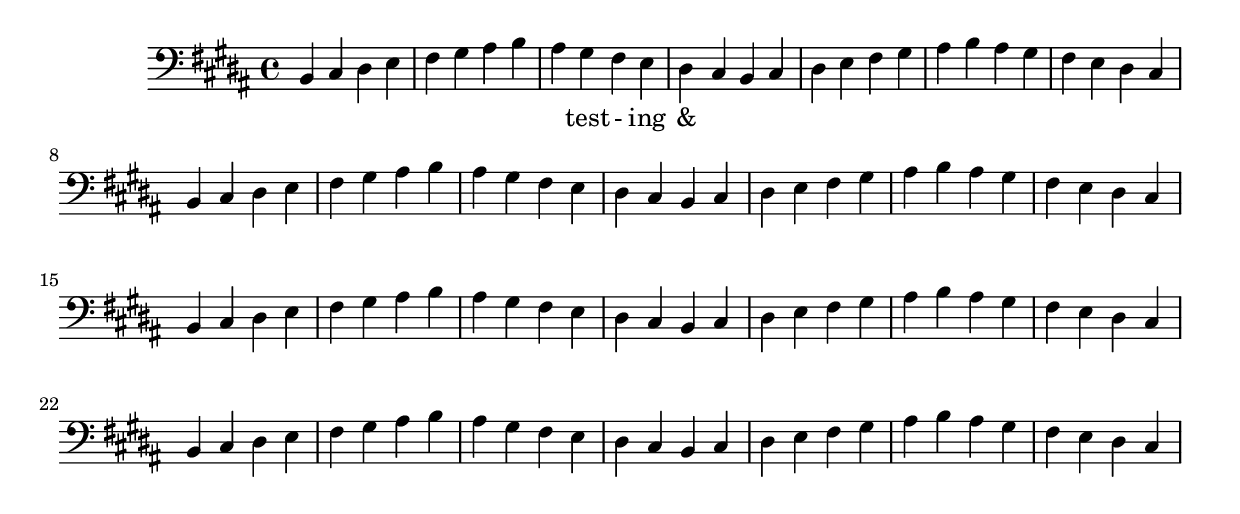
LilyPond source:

\version "2.18.2"
\language "english"

\score {
  
  \transpose c b, {
    <<
    
      \relative c' {
        \key c \major
        \clef bass
        \repeat unfold 8 {
         c,4 d e f 
         g a b c 
         b a g f 
         e d  %m1
        %m2
        }
      }
    
     
      \addlyrics {
       | _ _ _ _ | _ _ _ _ | 
        _ test - ing &
      } 
      

    >>
  }
  

  \midi{}
  \layout{}
}
